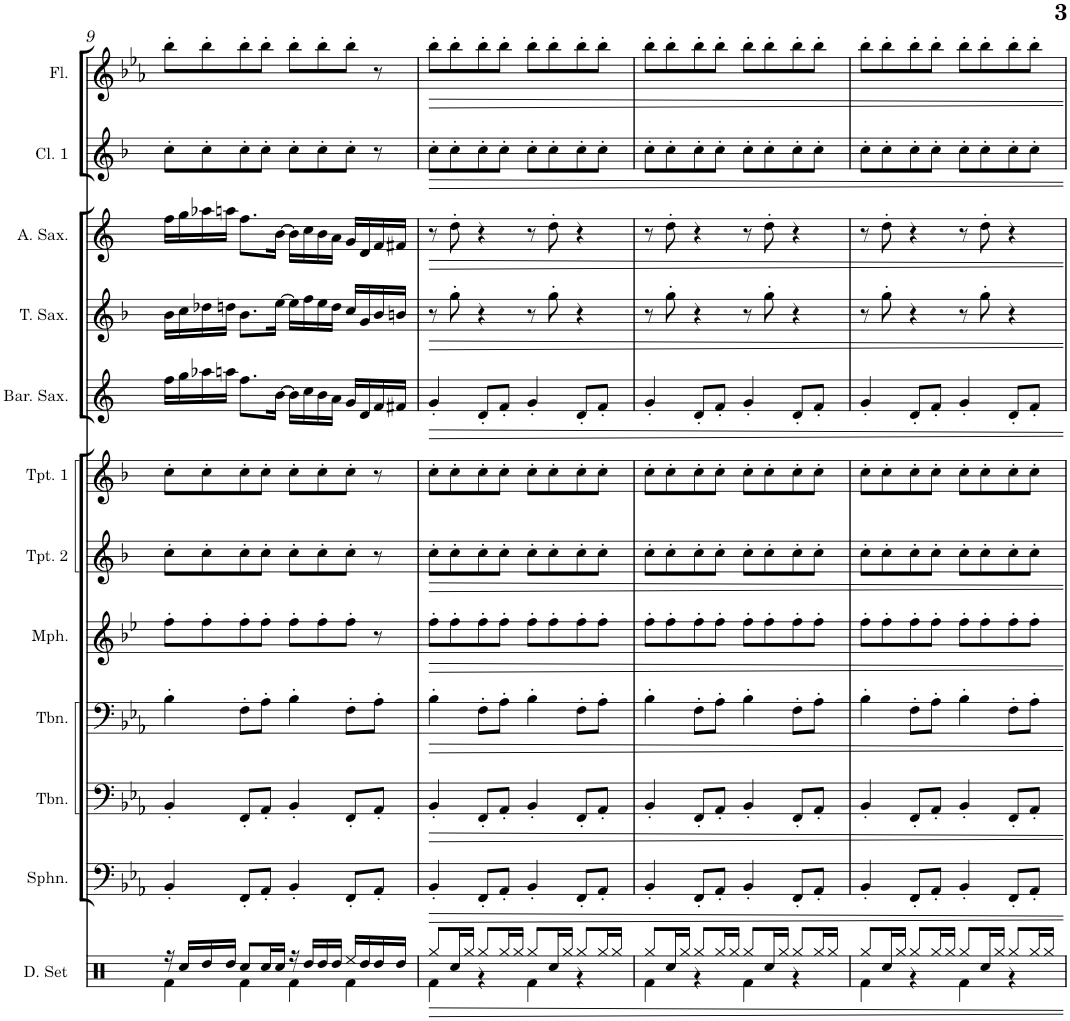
**kern	**kern	**kern	**kern	**kern	**kern	**kern	**kern	**kern	**kern	**kern	**kern
*part12	*part11	*part10	*part9	*part8	*part7	*part6	*part5	*part4	*part3	*part2	*part1
*staff12	*staff11	*staff10	*staff9	*staff8	*staff7	*staff6	*staff5	*staff4	*staff3	*staff2	*staff1
*I"Drumset	*I"Sousaphone	*I"Trombone	*I"Trombone	*I"Mellophone	*I"Trumpet 2	*I"Trumpet 1	*I"Baritone Sax	*I"Tenor Sax	*I"Alto Sax	*I"Clarinet 1	*I"Flute
*I'D. Set	*I'Sphn.	*I'Tbn.	*I'Tbn.	*I'Mph.	*I'Tpt. 2	*I'Tpt. 1	*I'Bar. Sax.	*I'T. Sax.	*I'A. Sax.	*I'Cl. 1	*I'Fl.
!!LO:PB:g=z
*clefX	*clefF4	*clefF4	*clefF4	*clefG2	*clefG2	*clefG2	*clefG2	*clefG2	*clefG2	*clefG2	*clefG2
*	*	*	*	*Trd4c7	*Trd1c2	*Trd1c2	*Trd12c21	*Trd8c14	*Trd5c9	*Trd1c2	*
*k[]	*k[b-e-a-]	*k[b-e-a-]	*k[b-e-a-]	*k[b-e-]	*k[b-]	*k[b-]	*k[]	*k[b-]	*k[]	*k[b-]	*k[b-e-a-]
*M4/4	*M4/4	*M4/4	*M4/4	*M4/4	*M4/4	*M4/4	*M4/4	*M4/4	*M4/4	*M4/4	*M4/4
=9	=9	=9	=9	=9	=9	=9	=9	=9	=9	=9	=9
*^	*	*	*	*	*	*	*	*	*	*	*
16r	4Rf\	4BB-'/	4BB-'/	4B-'\	8ff'\L	8cc'\L	8cc'\L	16ff\LL	16b-\LL	16ff\LL	8cc'\L	8bb-'\L
16Rcc/LL	.	.	.	.	.	.	.	16gg\	16cc\	16gg\	.	.
16Rdd/	.	.	.	.	8ff'\	8cc'\	8cc'\	16aa-X\	16dd-X\	16aa-X\	8cc'\	8bb-'\
16Rdd/JJ	.	.	.	.	.	.	.	16aan\JJ	16ddn\JJ	16aan\JJ	.	.
8Rcc/L	4Rf\	8FF'/L	8FF'/L	8F'\L	8ff'\	8cc'\	8cc'\	8.ff\L	8.b-\L	8.ff\L	8cc'\	8bb-'\
16Rcc/L	.	8AA-'/J	8AA-'/J	8A-'\J	8ff'\J	8cc'\J	8cc'\J	.	.	.	8cc'\J	8bb-'\J
16Rcc/JJ	.	.	.	.	.	.	.	[16b\Jk	[16ee\Jk	[16b\Jk	.	.
16r	4Rf\	4BB-'/	4BB-'/	4B-'\	8ff'\L	8cc'\L	8cc'\L	16b\LL]	16ee\LL]	16b\LL]	8cc'\L	8bb-'\L
16Rdd/LL	.	.	.	.	.	.	.	16cc\	16ff\	16cc\	.	.
16Rdd/	.	.	.	.	8ff'\	8cc'\	8cc'\	16b\	16ee\	16b\	8cc'\	8bb-'\
16Rdd/JJ	.	.	.	.	.	.	.	16a\JJ	16dd\JJ	16a\JJ	.	.
16Ree/LL	4Rf\	8FF'/L	8FF'/L	8F'\L	8ff'\J	8cc'\J	8cc'\J	16g/LL	16cc/LL	16g/LL	8cc'\J	8bb-'\J
16Rdd/	.	.	.	.	.	.	.	16d/	16g/	16d/	.	.
16Rdd/	.	8AA-'/J	8AA-'/J	8A-'\J	8r	8r	8r	16f/	16b-/	16f/	8r	8r
16Rdd/JJ	.	.	.	.	.	.	.	16f#X/JJ	16bn/JJ	16f#X/JJ	.	.
=10	=10	=10	=10	=10	=10	=10	=10	=10	=10	=10	=10	=10
8Rgg/L	4Rf\	4BB-'/	4BB-'/	4B-'\	8ff'\L	8cc'\L	8cc'\L	4g'/	8r	8r	8cc'\L	8bb-'\L
16Rcc/L	.	.	.	.	8ff'\	8cc'\	8cc'\	.	8gg'\	8dd'\	8cc'\	8bb-'\
16Rgg/JJ	.	.	.	.	.	.	.	.	.	.	.	.
8Rgg/L	4r	8FF'/L	8FF'/L	8F'\L	8ff'\	8cc'\	8cc'\	8d'/L	4r	4r	8cc'\	8bb-'\
16Rgg/L	.	8AA-'/J	8AA-'/J	8A-'\J	8ff'\J	8cc'\J	8cc'\J	8f'/J	.	.	8cc'\J	8bb-'\J
16Rgg/JJ	.	.	.	.	.	.	.	.	.	.	.	.
8Rgg/L	4Rf\	4BB-'/	4BB-'/	4B-'\	8ff'\L	8cc'\L	8cc'\L	4g'/	8r	8r	8cc'\L	8bb-'\L
16Rcc/L	.	.	.	.	8ff'\	8cc'\	8cc'\	.	8gg'\	8dd'\	8cc'\	8bb-'\
16Rgg/JJ	.	.	.	.	.	.	.	.	.	.	.	.
8Rgg/L	4r	8FF'/L	8FF'/L	8F'\L	8ff'\	8cc'\	8cc'\	8d'/L	4r	4r	8cc'\	8bb-'\
16Rgg/L	.	8AA-'/J	8AA-'/J	8A-'\J	8ff'\J	8cc'\J	8cc'\J	8f'/J	.	.	8cc'\J	8bb-'\J
16Rgg/JJ	.	.	.	.	.	.	.	.	.	.	.	.
=11	=11	=11	=11	=11	=11	=11	=11	=11	=11	=11	=11	=11
8Rgg/L	4Rf\	4BB-'/	4BB-'/	4B-'\	8ff'\L	8cc'\L	8cc'\L	4g'/	8r	8r	8cc'\L	8bb-'\L
16Rcc/L	.	.	.	.	8ff'\	8cc'\	8cc'\	.	8gg'\	8dd'\	8cc'\	8bb-'\
16Rgg/JJ	.	.	.	.	.	.	.	.	.	.	.	.
8Rgg/L	4r	8FF'/L	8FF'/L	8F'\L	8ff'\	8cc'\	8cc'\	8d'/L	4r	4r	8cc'\	8bb-'\
16Rgg/L	.	8AA-'/J	8AA-'/J	8A-'\J	8ff'\J	8cc'\J	8cc'\J	8f'/J	.	.	8cc'\J	8bb-'\J
16Rgg/JJ	.	.	.	.	.	.	.	.	.	.	.	.
8Rgg/L	4Rf\	4BB-'/	4BB-'/	4B-'\	8ff'\L	8cc'\L	8cc'\L	4g'/	8r	8r	8cc'\L	8bb-'\L
16Rcc/L	.	.	.	.	8ff'\	8cc'\	8cc'\	.	8gg'\	8dd'\	8cc'\	8bb-'\
16Rgg/JJ	.	.	.	.	.	.	.	.	.	.	.	.
8Rgg/L	4r	8FF'/L	8FF'/L	8F'\L	8ff'\	8cc'\	8cc'\	8d'/L	4r	4r	8cc'\	8bb-'\
16Rgg/L	.	8AA-'/J	8AA-'/J	8A-'\J	8ff'\J	8cc'\J	8cc'\J	8f'/J	.	.	8cc'\J	8bb-'\J
16Rgg/JJ	.	.	.	.	.	.	.	.	.	.	.	.
=12	=12	=12	=12	=12	=12	=12	=12	=12	=12	=12	=12	=12
8Rgg/L	4Rf\	4BB-'/	4BB-'/	4B-'\	8ff'\L	8cc'\L	8cc'\L	4g'/	8r	8r	8cc'\L	8bb-'\L
16Rcc/L	.	.	.	.	8ff'\	8cc'\	8cc'\	.	8gg'\	8dd'\	8cc'\	8bb-'\
16Rgg/JJ	.	.	.	.	.	.	.	.	.	.	.	.
8Rgg/L	4r	8FF'/L	8FF'/L	8F'\L	8ff'\	8cc'\	8cc'\	8d'/L	4r	4r	8cc'\	8bb-'\
16Rgg/L	.	8AA-'/J	8AA-'/J	8A-'\J	8ff'\J	8cc'\J	8cc'\J	8f'/J	.	.	8cc'\J	8bb-'\J
16Rgg/JJ	.	.	.	.	.	.	.	.	.	.	.	.
8Rgg/L	4Rf\	4BB-'/	4BB-'/	4B-'\	8ff'\L	8cc'\L	8cc'\L	4g'/	8r	8r	8cc'\L	8bb-'\L
16Rcc/L	.	.	.	.	8ff'\	8cc'\	8cc'\	.	8gg'\	8dd'\	8cc'\	8bb-'\
16Rgg/JJ	.	.	.	.	.	.	.	.	.	.	.	.
8Rgg/L	4r	8FF'/L	8FF'/L	8F'\L	8ff'\	8cc'\	8cc'\	8d'/L	4r	4r	8cc'\	8bb-'\
16Rgg/L	.	8AA-'/J	8AA-'/J	8A-'\J	8ff'\J	8cc'\J	8cc'\J	8f'/J	.	.	8cc'\J	8bb-'\J
16Rgg/JJ	.	.	.	.	.	.	.	.	.	.	.	.
*v	*v	*	*	*	*	*	*	*	*	*	*	*
=	=	=	=	=	=	=	=	=	=	=	=
*-	*-	*-	*-	*-	*-	*-	*-	*-	*-	*-	*-
